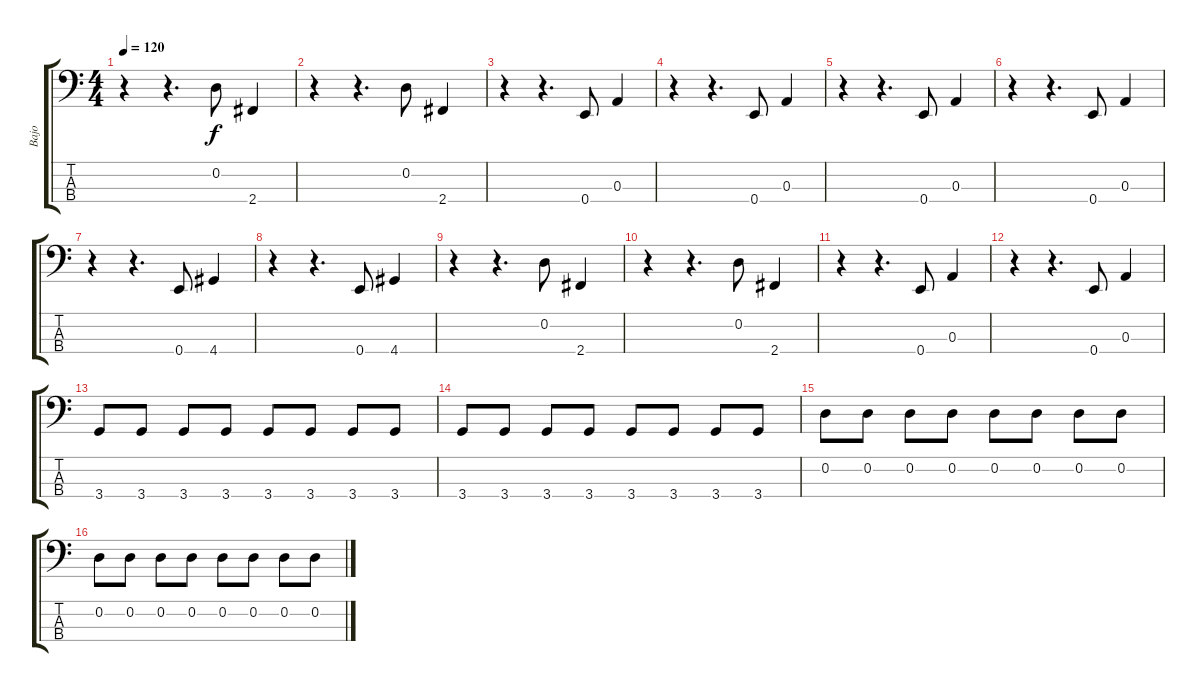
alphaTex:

\track ("Bajo" "Bajo") {instrument electricbassfinger}
\staff {score tabs}
\tuning (G2 D2 A1 E1) {hide}
\ts (4 4)
\tempo 120
\clef f4
\ks c
r.4{dy f} r.4{d} 0.2.8 2.4.4 |
r.4 r.4{d} 0.2.8 2.4.4 |
r.4 r.4{d} 0.4.8 0.3.4 |
r.4 r.4{d} 0.4.8 0.3.4 |
r.4 r.4{d} 0.4.8 0.3.4 |
r.4 r.4{d} 0.4.8 0.3.4 |
r.4 r.4{d} 0.4.8 4.4.4 |
r.4 r.4{d} 0.4.8 4.4.4 |
r.4 r.4{d} 0.2.8 2.4.4 |
r.4 r.4{d} 0.2.8 2.4.4 |
r.4 r.4{d} 0.4.8 0.3.4 |
r.4 r.4{d} 0.4.8 0.3.4 |
3.4.8 3.4.8 3.4.8 3.4.8 3.4.8 3.4.8 3.4.8 3.4.8 |
3.4.8 3.4.8 3.4.8 3.4.8 3.4.8 3.4.8 3.4.8 3.4.8 |
0.2.8 0.2.8 0.2.8 0.2.8 0.2.8 0.2.8 0.2.8 0.2.8 |
0.2.8 0.2.8 0.2.8 0.2.8 0.2.8 0.2.8 0.2.8 0.2.8
